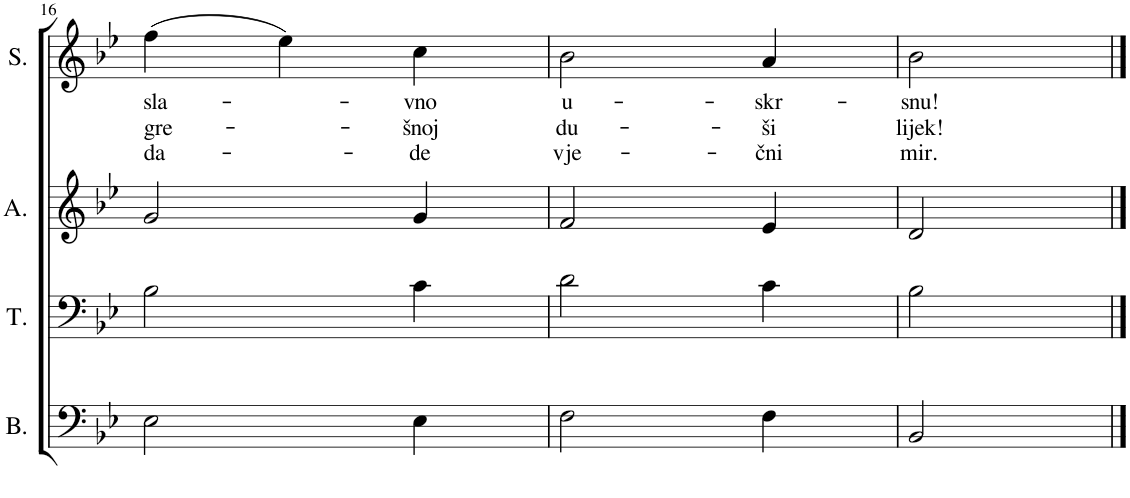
**kern	**kern	**kern	**kern	**text	**text	**text
*part4	*part3	*part2	*part1	*part1	*part1	*part1
*staff4	*staff3	*staff2	*staff1	*staff1	*staff1	*staff1
*I"Bass	*I"Tenor	*I"Alto	*I"Soprano	*	*	*
*I'B.	*I'T.	*I'A.	*I'S.	*	*	*
!!LO:PB:g=z
*clefF4	*clefF4	*clefG2	*clefG2	*	*	*
*k[b-e-]	*k[b-e-]	*k[b-e-]	*k[b-e-]	*	*	*
*M3/4	*M3/4	*M3/4	*M3/4	*	*	*
=16	=16	=16	=16	=16	=16	=16
!	!	!	!	!LO:LY:b	!LO:LY:b	!LO:LY:b
2E-\	2B-\	2g/	(4ff\	sla-	gre-	da-
.	.	.	4ee-\)	.	.	.
!	!	!	!	!LO:LY:b	!LO:LY:b	!LO:LY:b
4E-\	4c\	4g/	4cc\	-vno	-šnoj	-de
=17	=17	=17	=17	=17	=17	=17
!	!	!	!	!LO:LY:b	!LO:LY:b	!LO:LY:b
2F\	2d\	2f/	2b-\	u-	du-	vje-
!	!	!	!	!LO:LY:b	!LO:LY:b	!LO:LY:b
4F\	4c\	4e-/	4a/	-skr-	-ši	-čni
=18	=18	=18	=18	=18	=18	=18
!	!	!	!	!LO:LY:b	!LO:LY:b	!LO:LY:b
2BB-/	2B-\	2d/	2b-\	-snu!	lijek!	mir.
==	==	==	==	==	==	==
*-	*-	*-	*-	*-	*-	*-
